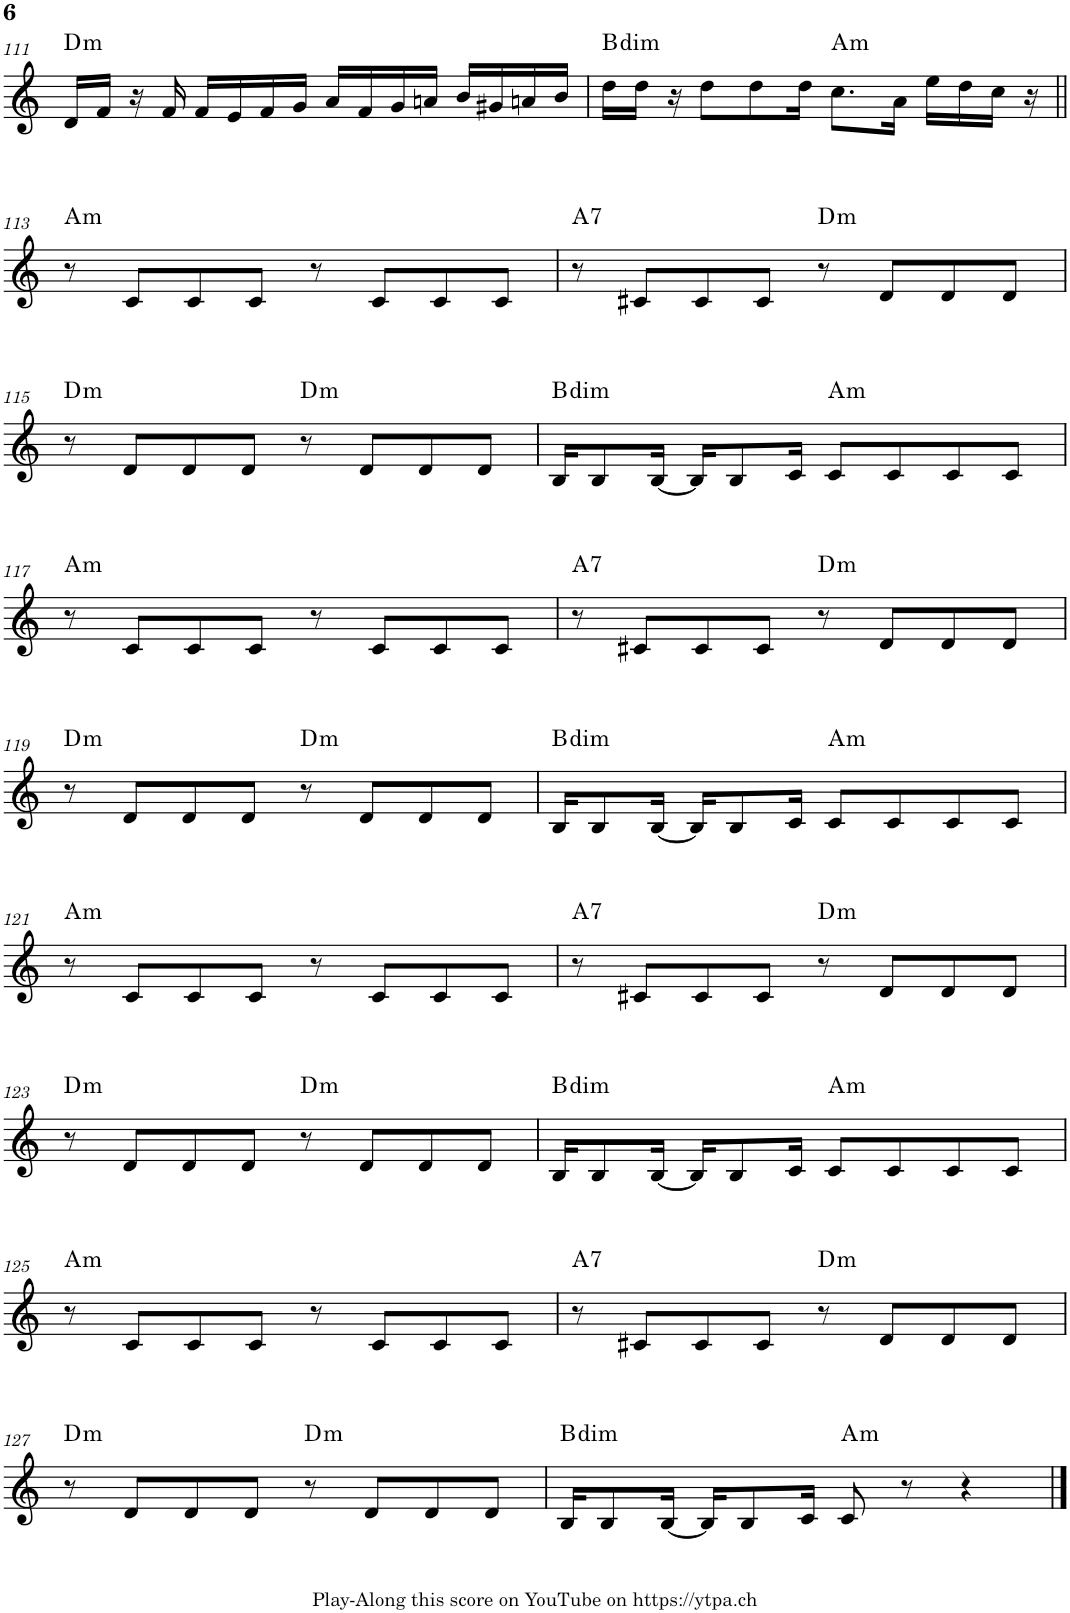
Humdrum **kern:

**kern	**harte
*part1	*part1
*staff1	*
*I"Piano	*
*I'Pno.	*
!!LO:PB:g=z
*clefG2	*
*k[]	*
*M4/4	*
=111	=111
!	!LO:H:kt=m
16d/LL	D:min
16f/JJ	.
16r	.
16f/	.
16f/LL	.
16e/	.
16f/	.
16g/JJ	.
16a/LL	.
16f/	.
16g/	.
16an/JJ	.
16b/LL	.
16g#X/	.
16an/	.
16b/JJ	.
=112	=112
!	!LO:H:kt=dim
16dd\LL	B:dim
16dd\JJ	.
16r	.
8dd\L	.
8dd\	.
16dd\Jk	.
!	!LO:H:kt=m
8.cc\L	A:min
16a\Jk	.
16ee\LL	.
16dd\	.
16cc\JJ	.
16r	.
!!LO:LB:g=z
=113||	=113||
!	!LO:H:kt=m
8r	A:min
8c/L	.
8c/	.
8c/J	.
8r	.
8c/L	.
8c/	.
8c/J	.
=114	=114
!	!LO:H:kt=7
8r	A:7
8c#X/L	.
8c#/	.
8c#/J	.
!	!LO:H:kt=m
8r	D:min
8d/L	.
8d/	.
8d/J	.
!!LO:LB:g=z
=115	=115
!	!LO:H:kt=m
8r	D:min
8d/L	.
8d/	.
8d/J	.
!	!LO:H:kt=m
8r	D:min
8d/L	.
8d/	.
8d/J	.
=116	=116
!	!LO:H:kt=dim
16B/KL	B:dim
8B/	.
[16B/Jk	.
16B/KL]	.
8B/	.
16c/Jk	.
!	!LO:H:kt=m
8c/L	A:min
8c/	.
8c/	.
8c/J	.
!!LO:LB:g=z
=117	=117
!	!LO:H:kt=m
8r	A:min
8c/L	.
8c/	.
8c/J	.
8r	.
8c/L	.
8c/	.
8c/J	.
=118	=118
!	!LO:H:kt=7
8r	A:7
8c#X/L	.
8c#/	.
8c#/J	.
!	!LO:H:kt=m
8r	D:min
8d/L	.
8d/	.
8d/J	.
!!LO:LB:g=z
=119	=119
!	!LO:H:kt=m
8r	D:min
8d/L	.
8d/	.
8d/J	.
!	!LO:H:kt=m
8r	D:min
8d/L	.
8d/	.
8d/J	.
=120	=120
!	!LO:H:kt=dim
16B/KL	B:dim
8B/	.
[16B/Jk	.
16B/KL]	.
8B/	.
16c/Jk	.
!	!LO:H:kt=m
8c/L	A:min
8c/	.
8c/	.
8c/J	.
!!LO:LB:g=z
=121	=121
!	!LO:H:kt=m
8r	A:min
8c/L	.
8c/	.
8c/J	.
8r	.
8c/L	.
8c/	.
8c/J	.
=122	=122
!	!LO:H:kt=7
8r	A:7
8c#X/L	.
8c#/	.
8c#/J	.
!	!LO:H:kt=m
8r	D:min
8d/L	.
8d/	.
8d/J	.
!!LO:LB:g=z
=123	=123
!	!LO:H:kt=m
8r	D:min
8d/L	.
8d/	.
8d/J	.
!	!LO:H:kt=m
8r	D:min
8d/L	.
8d/	.
8d/J	.
=124	=124
!	!LO:H:kt=dim
16B/KL	B:dim
8B/	.
[16B/Jk	.
16B/KL]	.
8B/	.
16c/Jk	.
!	!LO:H:kt=m
8c/L	A:min
8c/	.
8c/	.
8c/J	.
!!LO:LB:g=z
=125	=125
!	!LO:H:kt=m
8r	A:min
8c/L	.
8c/	.
8c/J	.
8r	.
8c/L	.
8c/	.
8c/J	.
=126	=126
!	!LO:H:kt=7
8r	A:7
8c#X/L	.
8c#/	.
8c#/J	.
!	!LO:H:kt=m
8r	D:min
8d/L	.
8d/	.
8d/J	.
!!LO:LB:g=z
=127	=127
!	!LO:H:kt=m
8r	D:min
8d/L	.
8d/	.
8d/J	.
!	!LO:H:kt=m
8r	D:min
8d/L	.
8d/	.
8d/J	.
=128	=128
!	!LO:H:kt=dim
16B/KL	B:dim
8B/	.
[16B/Jk	.
16B/KL]	.
8B/	.
16c/Jk	.
!	!LO:H:kt=m
8c/	A:min
8r	.
4r	.
==	==
*-	*-
